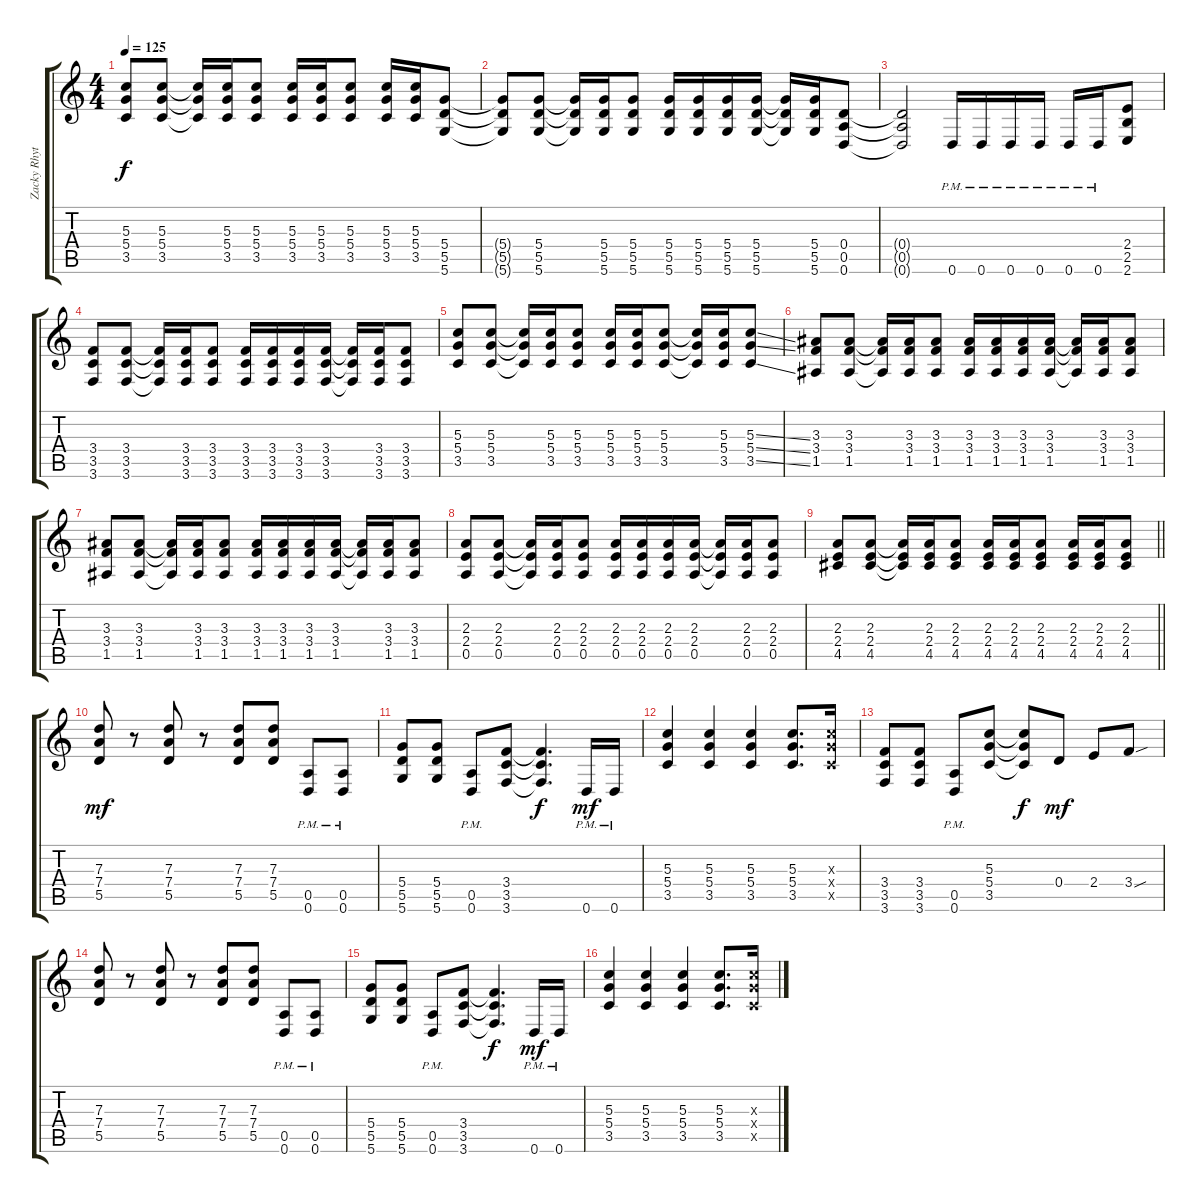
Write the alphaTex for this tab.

\track ("Zacky Rhythm" "Zacky Rhyt") {instrument distortionguitar}
\staff {score tabs}
\tuning (E4 B3 G3 D3 A2 D2) {hide}
\ts (4 4)
\tempo 125
\clef g2
\ks c
(5.3 5.4 3.5).8{dy f} (5.3 5.4 3.5).8 (5.3{t} 5.4{t} 3.5{t}).16 (5.3 5.4 3.5).16 (5.3 5.4 3.5).8 (5.3 5.4 3.5).16 (5.3 5.4 3.5).16 (5.3 5.4 3.5).8 (5.3 5.4 3.5).16 (5.3 5.4 3.5).16 (5.4 5.5 5.6).8 |
(5.4{t} 5.5{t} 5.6{t}).8 (5.4 5.5 5.6).8 (5.4{t} 5.5{t} 5.6{t}).16 (5.4 5.5 5.6).16 (5.4 5.5 5.6).8 (5.4 5.5 5.6).16 (5.4 5.5 5.6).16 (5.4 5.5 5.6).16 (5.4 5.5 5.6).16 (5.4{t} 5.5{t} 5.6{t}).16 (5.4 5.5 5.6).16 (0.4 0.5 0.6).8 |
(0.4{t} 0.5{t} 0.6{t}).2 0.6{pm}.16 0.6{pm}.16 0.6{pm}.16 0.6{pm}.16 0.6{pm}.16 0.6{pm}.16 (2.4 2.5 2.6).8 |
(3.4 3.5 3.6).8 (3.4 3.5 3.6).8 (3.4{t} 3.5{t} 3.6{t}).16 (3.4 3.5 3.6).16 (3.4 3.5 3.6).8 (3.4 3.5 3.6).16 (3.4 3.5 3.6).16 (3.4 3.5 3.6).16 (3.4 3.5 3.6).16 (3.4{t} 3.5{t} 3.6{t}).16 (3.4 3.5 3.6).16 (3.4 3.5 3.6).8 |
(5.3 5.4 3.5).8 (5.3 5.4 3.5).8 (5.3{t} 5.4{t} 3.5{t}).16 (5.3 5.4 3.5).16 (5.3 5.4 3.5).8 (5.3 5.4 3.5).16 (5.3 5.4 3.5).16 (5.3 5.4 3.5).8 (5.3{t} 5.4{t} 3.5{t}).16 (5.3 5.4 3.5).16 (5.3{ss} 5.4{ss} 3.5{ss}).8 |
(3.3 3.4 1.5).8 (3.3 3.4 1.5).8 (3.3{t} 3.4{t} 1.5{t}).16 (3.3 3.4 1.5).16 (3.3 3.4 1.5).8 (3.3 3.4 1.5).16 (3.3 3.4 1.5).16 (3.3 3.4 1.5).16 (3.3 3.4 1.5).16 (3.3{t} 3.4{t} 1.5{t}).16 (3.3 3.4 1.5).16 (3.3 3.4 1.5).8 |
(3.3 3.4 1.5).8 (3.3 3.4 1.5).8 (3.3{t} 3.4{t} 1.5{t}).16 (3.3 3.4 1.5).16 (3.3 3.4 1.5).8 (3.3 3.4 1.5).16 (3.3 3.4 1.5).16 (3.3 3.4 1.5).16 (3.3 3.4 1.5).16 (3.3{t} 3.4{t} 1.5{t}).16 (3.3 3.4 1.5).16 (3.3 3.4 1.5).8 |
(2.3 2.4 0.5).8 (2.3 2.4 0.5).8 (2.3{t} 2.4{t} 0.5{t}).16 (2.3 2.4 0.5).16 (2.3 2.4 0.5).8 (2.3 2.4 0.5).16 (2.3 2.4 0.5).16 (2.3 2.4 0.5).16 (2.3 2.4 0.5).16 (2.3{t} 2.4{t} 0.5{t}).16 (2.3 2.4 0.5).16 (2.3 2.4 0.5).8 |
\barLineRight lightlight
(2.3 2.4 4.5).8 (2.3 2.4 4.5).8 (2.3{t} 2.4{t} 4.5{t}).16 (2.3 2.4 4.5).16 (2.3 2.4 4.5).8 (2.3 2.4 4.5).16 (2.3 2.4 4.5).16 (2.3 2.4 4.5).8 (2.3 2.4 4.5).16 (2.3 2.4 4.5).16 (2.3 2.4 4.5).8 |
(7.3 7.4 5.5).8{dy mf} r.8 (7.3 7.4 5.5).8 r.8 (7.3 7.4 5.5).8 (7.3 7.4 5.5).8 (0.5{pm} 0.6{pm}).8 (0.5{pm} 0.6{pm}).8 |
(5.4 5.5 5.6).8 (5.4 5.5 5.6).8 (0.5{pm} 0.6{pm}).8 (3.4 3.5 3.6).8 (3.4{t} 3.5{t} 3.6{t}).4{d dy f} 0.6{pm}.16{dy mf} 0.6{pm}.16 |
(5.3 5.4 3.5).4 (5.3 5.4 3.5).4 (5.3 5.4 3.5).4 (5.3 5.4 3.5).8{d} (5.3{x} 5.4{x} 3.5{x}).16 |
(3.4 3.5 3.6).8 (3.4 3.5 3.6).8 (0.5{pm} 0.6{pm}).8 (5.3 5.4 3.5).8 (5.3{t} 5.4{t} 3.5{t}).8{dy f} 0.4.8{dy mf} 2.4.8 3.4{sou}.8 |
(7.3 7.4 5.5).8 r.8 (7.3 7.4 5.5).8 r.8 (7.3 7.4 5.5).8 (7.3 7.4 5.5).8 (0.5{pm} 0.6{pm}).8 (0.5{pm} 0.6{pm}).8 |
(5.4 5.5 5.6).8 (5.4 5.5 5.6).8 (0.5{pm} 0.6{pm}).8 (3.4 3.5 3.6).8 (3.4{t} 3.5{t} 3.6{t}).4{d dy f} 0.6{pm}.16{dy mf} 0.6{pm}.16 |
(5.3 5.4 3.5).4 (5.3 5.4 3.5).4 (5.3 5.4 3.5).4 (5.3 5.4 3.5).8{d} (5.3{x} 5.4{x} 3.5{x}).16
